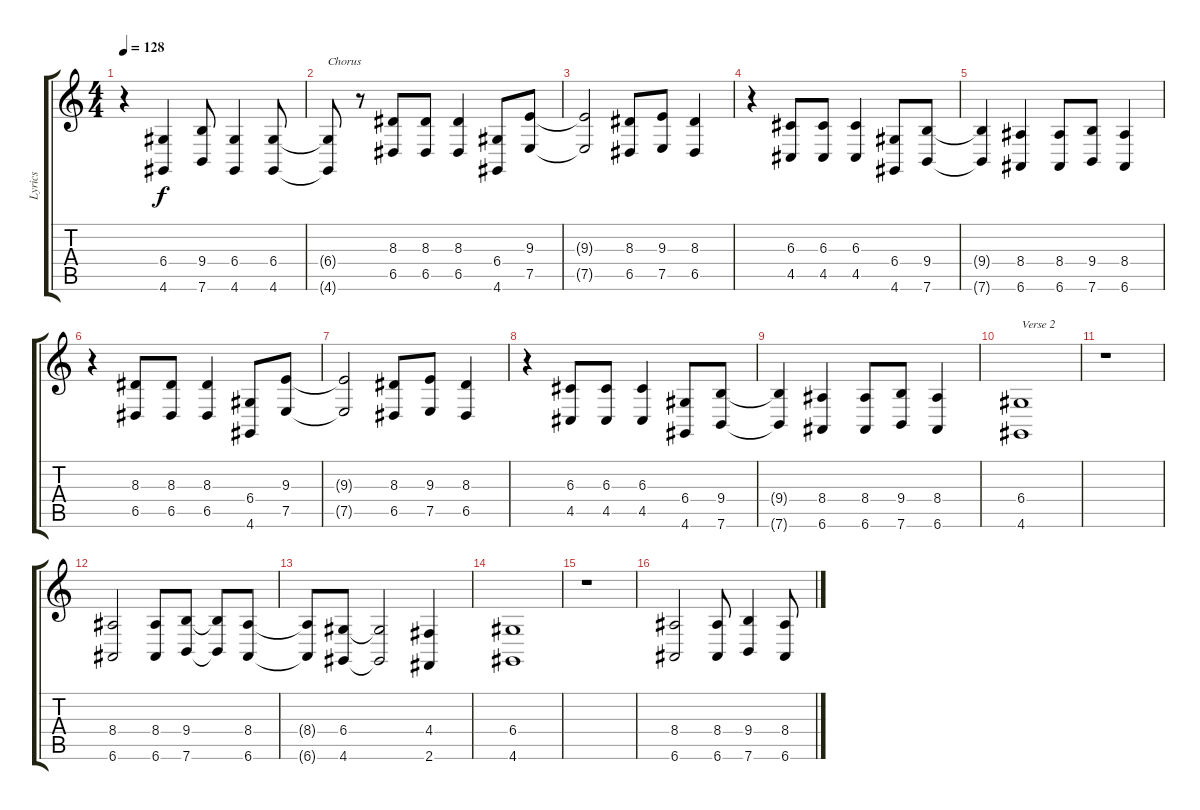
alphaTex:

\track ("Lyrics" "Lyrics") {instrument clarinet}
\staff {score tabs}
\tuning (E4 B3 G3 D3 A2 E2) {hide}
\ts (4 4)
\tempo 128
\clef g2
\ks c
r.4{dy f} (6.4 4.6).4 (9.4 7.6).8 (6.4 4.6).4 (6.4 4.6).8 |
(6.4{t} 4.6{t}).8{txt "Chorus"} r.8 (8.3 6.5).8 (8.3 6.5).8 (8.3 6.5).4 (6.4 4.6).8 (9.3 7.5).8 |
(9.3{t} 7.5{t}).2 (8.3 6.5).8 (9.3 7.5).8 (8.3 6.5).4 |
r.4 (6.3 4.5).8 (6.3 4.5).8 (6.3 4.5).4 (6.4 4.6).8 (9.4 7.6).8 |
(9.4{t} 7.6{t}).4 (8.4 6.6).4 (8.4 6.6).8 (9.4 7.6).8 (8.4 6.6).4 |
r.4 (8.3 6.5).8 (8.3 6.5).8 (8.3 6.5).4 (6.4 4.6).8 (9.3 7.5).8 |
(9.3{t} 7.5{t}).2 (8.3 6.5).8 (9.3 7.5).8 (8.3 6.5).4 |
r.4 (6.3 4.5).8 (6.3 4.5).8 (6.3 4.5).4 (6.4 4.6).8 (9.4 7.6).8 |
(9.4{t} 7.6{t}).4 (8.4 6.6).4 (8.4 6.6).8 (9.4 7.6).8 (8.4 6.6).4 |
(6.4 4.6).1{txt "Verse 2"} |
r.1 |
(8.4 6.6).2 (8.4 6.6).8 (9.4 7.6).8 (9.4{t} 7.6{t}).8 (8.4 6.6).8 |
(8.4{t} 6.6{t}).8 (6.4 4.6).8 (6.4{t} 4.6{t}).2 (4.4 2.6).4 |
(6.4 4.6).1 |
r.1 |
(8.4 6.6).2 (8.4 6.6).8 (9.4 7.6).4 (8.4 6.6).8
